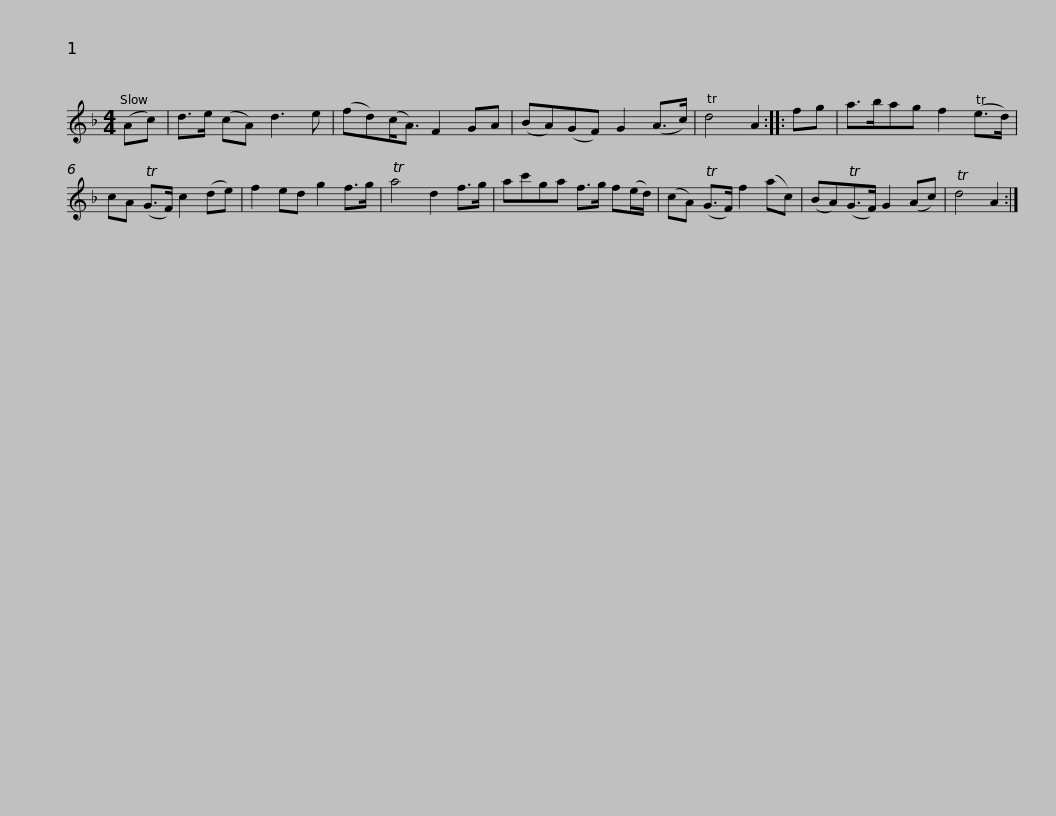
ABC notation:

X:1
L:1/8
M:4/4
I:linebreak $
K:Dmin
V:1 treble
V:1
 (Ac) | d>e (cA) d3 e | (fd)(c<A) F2 GA | (BA)(GF) G2 (A>c) | Td4 A2 :: %5
 fg | a>bag f2 (Te>d) |$ cA (TG>F) c2 (de) | f2 ed g2 f>g | Ta4 d2 f>g | %10
 ac'ga f>g f(e/d/) | (cA) (TG>F) f2 (ac) | (BA)(TG>F) G2 (Ac) |$ Td4 A2 :| %14
